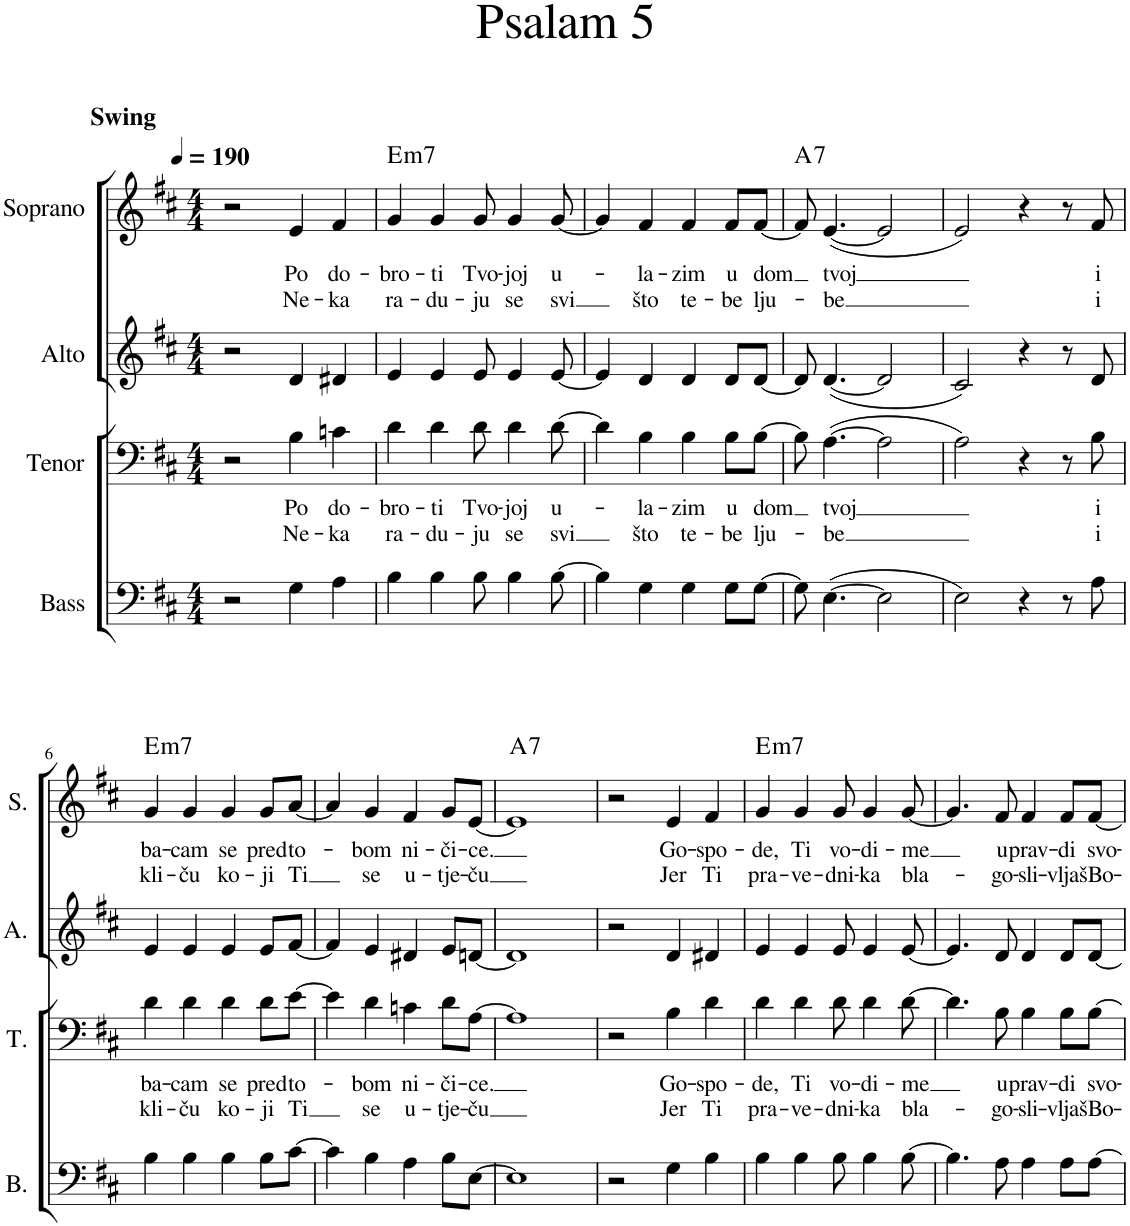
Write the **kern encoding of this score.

**kern	**kern	**text	**text	**kern	**kern	**text	**text	**harte
*part4	*part3	*part3	*part3	*part2	*part1	*part1	*part1	*part1
*staff4	*staff3	*staff3	*staff3	*staff2	*staff1	*staff1	*staff1	*
*I"Bass	*I"Tenor	*	*	*I"Alto	*I"Soprano	*	*	*
*I'B.	*I'T.	*	*	*I'A.	*I'S.	*	*	*
*clefF4	*clefF4	*	*	*clefG2	*clefG2	*	*	*
*k[f#c#]	*k[f#c#]	*	*	*k[f#c#]	*k[f#c#]	*	*	*
*M4/4	*M4/4	*	*	*M4/4	*M4/4	*	*	*
*MM190	*MM190	*	*	*MM190	*MM190	*	*	*
=1	=1	=1	=1	=1	=1	=1	=1	=1
*	*	*	*	*	*^	*	*	*
2r	2r	.	.	2r	2r	4ryy	.	.	.
!	!	!	!	!	!	!LO:TX:a:B:t=Swing	!	!	!
.	.	.	.	.	.	2.ryy	.	.	.
!	!	!LO:LY:b	!LO:LY:b	!	!	!	!LO:LY:b	!LO:LY:b	!
4G\	4B\	Po	Ne-	4d/	4e/	.	Po	Ne-	.
!	!	!LO:LY:b	!LO:LY:b	!	!	!	!LO:LY:b	!LO:LY:b	!
4A\	4cn\	do-	-ka	4d#X/	4f#/	.	do-	-ka	.
=2	=2	=2	=2	=2	=2	=2	=2	=2	=2
!	!	!LO:LY:b	!LO:LY:b	!	!	!	!LO:LY:b	!LO:LY:b	!LO:H:kt=m7
*	*	*	*	*	*v	*v	*	*	*
4B\	4d\	-bro-	ra-	4e/	4g/	-bro-	ra-	E:min7
!	!	!LO:LY:b	!LO:LY:b	!	!	!LO:LY:b	!LO:LY:b	!
4B\	4d\	-ti	-du-	4e/	4g/	-ti	-du-	.
!	!	!LO:LY:b	!LO:LY:b	!	!	!LO:LY:b	!LO:LY:b	!
8B\	8d\	Tvo-	-ju	8e/	8g/	Tvo-	-ju	.
!	!	!LO:LY:b	!LO:LY:b	!	!	!LO:LY:b	!LO:LY:b	!
4B\	4d\	-joj	se	4e/	4g/	-joj	se	.
!	!	!LO:LY:b	!LO:LY:b	!	!	!LO:LY:b	!LO:LY:b	!
[8B\	[8d\	u-	svi	[8e/	[8g/	u-	svi	.
=3	=3	=3	=3	=3	=3	=3	=3	=3
4B\]	4d\]	.	.	4e/]	4g/]	.	.	.
!	!	!LO:LY:b	!LO:LY:b	!	!	!LO:LY:b	!LO:LY:b	!
4G\	4B\	-la-	što	4d/	4f#/	-la-	što	.
!	!	!LO:LY:b	!LO:LY:b	!	!	!LO:LY:b	!LO:LY:b	!
4G\	4B\	-zim	te-	4d/	4f#/	-zim	te-	.
!	!	!LO:LY:b	!LO:LY:b	!	!	!LO:LY:b	!LO:LY:b	!
8G\L	8B\L	u	-be	8d/L	8f#/L	u	-be	.
!	!	!LO:LY:b	!LO:LY:b	!	!	!LO:LY:b	!LO:LY:b	!
[8G\J	[8B\J	dom	lju-	[8d/J	[8f#/J	dom	lju-	.
=4	=4	=4	=4	=4	=4	=4	=4	=4
!	!	!	!	!	!	!	!	!LO:H:kt=7
8G\]	8B\]	.	.	8d/]	8f#/]	.	.	A:7
!	!	!LO:LY:b	!LO:LY:b	!	!	!LO:LY:b	!LO:LY:b	!
([4.E\	([4.A\	tvoj	-be	([4.d/	([4.e/	tvoj	-be	.
2E\]	2A\]	.	.	2d/]	2e/]	.	.	.
=5	=5	=5	=5	=5	=5	=5	=5	=5
2E\)	2A\)	.	.	2c#/)	2e/)	.	.	.
4r	4r	.	.	4r	4r	.	.	.
8r	8r	.	.	8r	8r	.	.	.
!	!	!LO:LY:b	!LO:LY:b	!	!	!LO:LY:b	!LO:LY:b	!
8A\	8B\	i	i	8d/	8f#/	i	i	.
!!LO:LB:g=z
=6	=6	=6	=6	=6	=6	=6	=6	=6
!	!	!LO:LY:b	!LO:LY:b	!	!	!LO:LY:b	!LO:LY:b	!LO:H:kt=m7
4B\	4d\	ba-	kli-	4e/	4g/	ba-	kli-	E:min7
!	!	!LO:LY:b	!LO:LY:b	!	!	!LO:LY:b	!LO:LY:b	!
4B\	4d\	-cam	-ču	4e/	4g/	-cam	-ču	.
!	!	!LO:LY:b	!LO:LY:b	!	!	!LO:LY:b	!LO:LY:b	!
4B\	4d\	se	ko-	4e/	4g/	se	ko-	.
!	!	!LO:LY:b	!LO:LY:b	!	!	!LO:LY:b	!LO:LY:b	!
8B\L	8d\L	pred	-ji	8e/L	8g/L	pred	-ji	.
!	!	!LO:LY:b	!LO:LY:b	!	!	!LO:LY:b	!LO:LY:b	!
[8c#\J	[8e\J	to-	Ti	[8f#/J	[8a/J	to-	Ti	.
=7	=7	=7	=7	=7	=7	=7	=7	=7
4c#\]	4e\]	.	.	4f#/]	4a/]	.	.	.
!	!	!LO:LY:b	!LO:LY:b	!	!	!LO:LY:b	!LO:LY:b	!
4B\	4d\	-bom	se	4e/	4g/	-bom	se	.
!	!	!LO:LY:b	!LO:LY:b	!	!	!LO:LY:b	!LO:LY:b	!
4A\	4cn\	ni-	u-	4d#X/	4f#/	ni-	u-	.
!	!	!LO:LY:b	!LO:LY:b	!	!	!LO:LY:b	!LO:LY:b	!
8B\L	8d\L	-či-	-tje-	8e/L	8g/L	-či-	-tje-	.
!	!	!LO:LY:b	!LO:LY:b	!	!	!LO:LY:b	!LO:LY:b	!
[8E\J	[8A\J	-ce.	-ču	[8dn/J	[8e/J	-ce.	-ču	.
=8	=8	=8	=8	=8	=8	=8	=8	=8
!	!	!	!	!	!	!	!	!LO:H:kt=7
1E]	1A]	.	.	1d]	1e]	.	.	A:7
=9	=9	=9	=9	=9	=9	=9	=9	=9
2r	2r	.	.	2r	2r	.	.	.
!	!	!LO:LY:b	!LO:LY:b	!	!	!LO:LY:b	!LO:LY:b	!
4G\	4B\	Go-	Jer	4d/	4e/	Go-	Jer	.
!	!	!LO:LY:b	!LO:LY:b	!	!	!LO:LY:b	!LO:LY:b	!
4B\	4d\	-spo-	Ti	4d#X/	4f#/	-spo-	Ti	.
=10	=10	=10	=10	=10	=10	=10	=10	=10
!	!	!LO:LY:b	!LO:LY:b	!	!	!LO:LY:b	!LO:LY:b	!LO:H:kt=m7
4B\	4d\	-de,	pra-	4e/	4g/	-de,	pra-	E:min7
!	!	!LO:LY:b	!LO:LY:b	!	!	!LO:LY:b	!LO:LY:b	!
4B\	4d\	Ti	-ve-	4e/	4g/	Ti	-ve-	.
!	!	!LO:LY:b	!LO:LY:b	!	!	!LO:LY:b	!LO:LY:b	!
8B\	8d\	vo-	-dni-	8e/	8g/	vo-	-dni-	.
!	!	!LO:LY:b	!LO:LY:b	!	!	!LO:LY:b	!LO:LY:b	!
4B\	4d\	-di-	-ka	4e/	4g/	-di-	-ka	.
!	!	!LO:LY:b	!LO:LY:b	!	!	!LO:LY:b	!LO:LY:b	!
[8B\	[8d\	-me	bla-	[8e/	[8g/	-me	bla-	.
=11	=11	=11	=11	=11	=11	=11	=11	=11
4.B\]	4.d\]	.	.	4.e/]	4.g/]	.	.	.
!	!	!LO:LY:b	!LO:LY:b	!	!	!LO:LY:b	!LO:LY:b	!
8A\	8B\	u	-go-	8d/	8f#/	u	-go-	.
!	!	!LO:LY:b	!LO:LY:b	!	!	!LO:LY:b	!LO:LY:b	!
4A\	4B\	prav-	-sli-	4d/	4f#/	prav-	-sli-	.
!	!	!LO:LY:b	!LO:LY:b	!	!	!LO:LY:b	!LO:LY:b	!
8A\L	8B\L	-di	-vljaš	8d/L	8f#/L	-di	-vljaš	.
!	!	!LO:LY:b	!LO:LY:b	!	!	!LO:LY:b	!LO:LY:b	!
[8A\J	[8B\J	svo-	Bo-	[8d/J	[8f#/J	svo-	Bo-	.
=	=	=	=	=	=	=	=	=
*-	*-	*-	*-	*-	*-	*-	*-	*-
